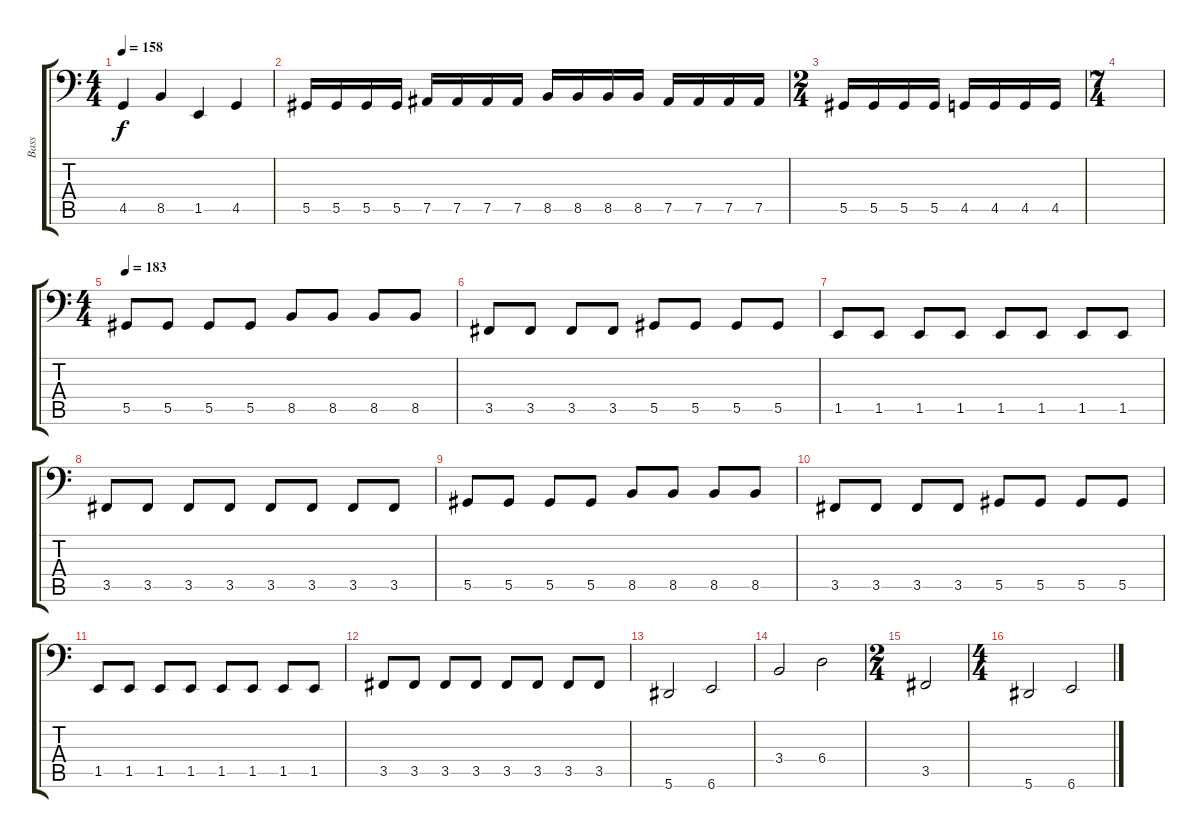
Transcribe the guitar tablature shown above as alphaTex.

\track ("Bass" "Bass") {instrument electricbassfinger}
\staff {score tabs}
\tuning (B2 Gb2 Db2 Ab1 Eb1 Bb0) {hide}
\ts (4 4)
\tempo 158
\clef f4
\ks c
4.5.4{dy f} 8.5.4 1.5.4 4.5.4 |
5.5.16 5.5.16 5.5.16 5.5.16 7.5.16 7.5.16 7.5.16 7.5.16 8.5.16 8.5.16 8.5.16 8.5.16 7.5.16 7.5.16 7.5.16 7.5.16 |
\ts (2 4)
5.5.16 5.5.16 5.5.16 5.5.16 4.5.16 4.5.16 4.5.16 4.5.16 |
\ts (7 4)
|
\ts (4 4)
\tempo 183
5.5.8 5.5.8 5.5.8 5.5.8 8.5.8 8.5.8 8.5.8 8.5.8 |
3.5.8 3.5.8 3.5.8 3.5.8 5.5.8 5.5.8 5.5.8 5.5.8 |
1.5.8 1.5.8 1.5.8 1.5.8 1.5.8 1.5.8 1.5.8 1.5.8 |
3.5.8 3.5.8 3.5.8 3.5.8 3.5.8 3.5.8 3.5.8 3.5.8 |
5.5.8 5.5.8 5.5.8 5.5.8 8.5.8 8.5.8 8.5.8 8.5.8 |
3.5.8 3.5.8 3.5.8 3.5.8 5.5.8 5.5.8 5.5.8 5.5.8 |
1.5.8 1.5.8 1.5.8 1.5.8 1.5.8 1.5.8 1.5.8 1.5.8 |
3.5.8 3.5.8 3.5.8 3.5.8 3.5.8 3.5.8 3.5.8 3.5.8 |
5.6.2 6.6.2 |
3.4.2 6.4.2 |
\ts (2 4)
3.5.2 |
\ts (4 4)
5.6.2 6.6.2
